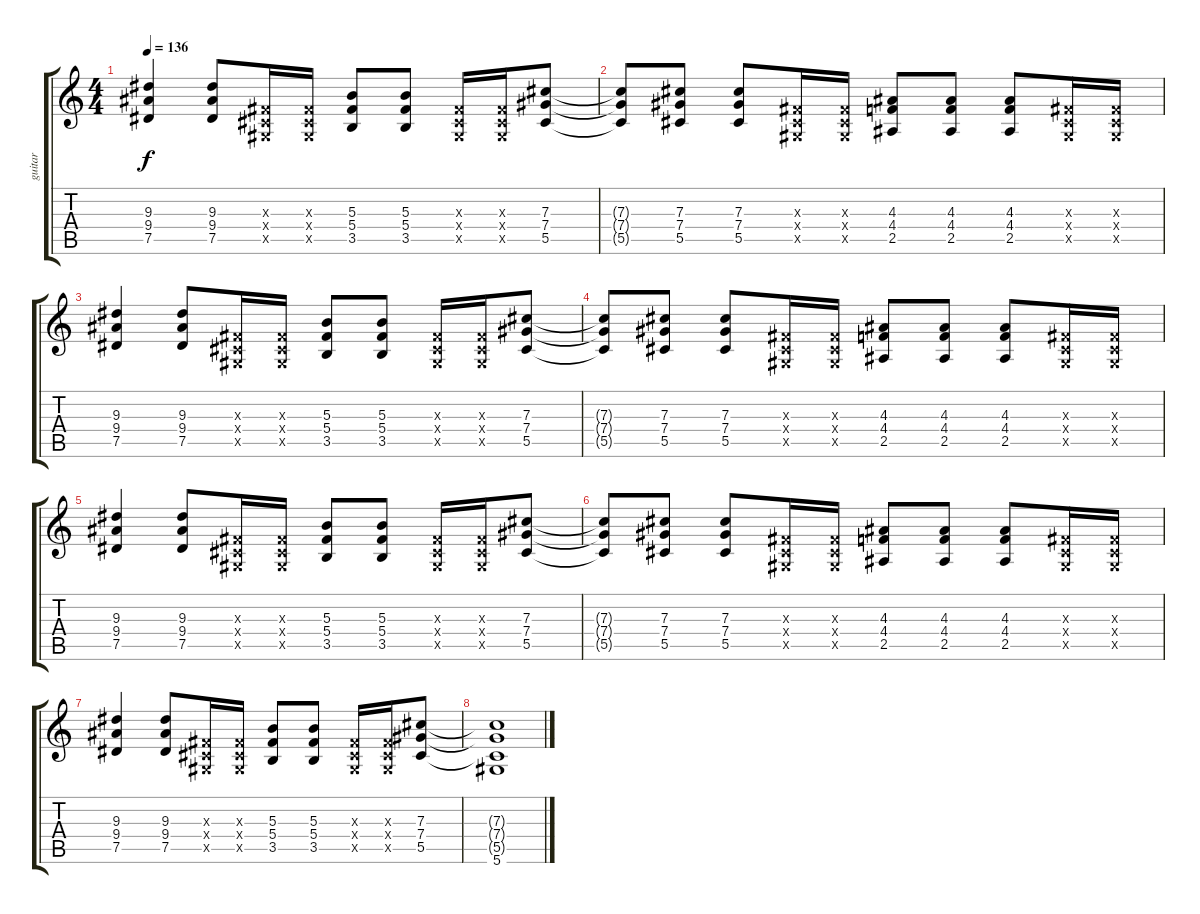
\track ("guitar" "guitar") {instrument electricguitarclean}
\staff {score tabs}
\tuning (Eb4 Bb3 Gb3 Db3 Ab2 Eb2) {hide}
\ts (4 4)
\tempo 136
\clef g2
\ks c
(9.3 9.4 7.5).4{dy f instrument distortionguitar} (9.3 9.4 7.5).8 (0.3{x} 0.4{x} 0.5{x}).16 (0.3{x} 0.4{x} 0.5{x}).16 (5.3 5.4 3.5).8 (5.3 5.4 3.5).8 (0.3{x} 0.4{x} 0.5{x}).16 (0.3{x} 0.4{x} 0.5{x}).16 (7.3 7.4 5.5).8 |
(7.3{t} 7.4{t} 5.5{t}).8 (7.3 7.4 5.5).8 (7.3 7.4 5.5).8 (0.3{x} 0.4{x} 0.5{x}).16 (0.3{x} 0.4{x} 0.5{x}).16 (4.3 4.4 2.5).8 (4.3 4.4 2.5).8 (4.3 4.4 2.5).8 (0.3{x} 0.4{x} 0.5{x}).16 (0.3{x} 0.4{x} 0.5{x}).16 |
(9.3 9.4 7.5).4 (9.3 9.4 7.5).8 (0.3{x} 0.4{x} 0.5{x}).16 (0.3{x} 0.4{x} 0.5{x}).16 (5.3 5.4 3.5).8 (5.3 5.4 3.5).8 (0.3{x} 0.4{x} 0.5{x}).16 (0.3{x} 0.4{x} 0.5{x}).16 (7.3 7.4 5.5).8 |
(7.3{t} 7.4{t} 5.5{t}).8 (7.3 7.4 5.5).8 (7.3 7.4 5.5).8 (0.3{x} 0.4{x} 0.5{x}).16 (0.3{x} 0.4{x} 0.5{x}).16 (4.3 4.4 2.5).8 (4.3 4.4 2.5).8 (4.3 4.4 2.5).8 (0.3{x} 0.4{x} 0.5{x}).16 (0.3{x} 0.4{x} 0.5{x}).16 |
(9.3 9.4 7.5).4 (9.3 9.4 7.5).8 (0.3{x} 0.4{x} 0.5{x}).16 (0.3{x} 0.4{x} 0.5{x}).16 (5.3 5.4 3.5).8 (5.3 5.4 3.5).8 (0.3{x} 0.4{x} 0.5{x}).16 (0.3{x} 0.4{x} 0.5{x}).16 (7.3 7.4 5.5).8 |
(7.3{t} 7.4{t} 5.5{t}).8 (7.3 7.4 5.5).8 (7.3 7.4 5.5).8 (0.3{x} 0.4{x} 0.5{x}).16 (0.3{x} 0.4{x} 0.5{x}).16 (4.3 4.4 2.5).8 (4.3 4.4 2.5).8 (4.3 4.4 2.5).8 (0.3{x} 0.4{x} 0.5{x}).16 (0.3{x} 0.4{x} 0.5{x}).16 |
(9.3 9.4 7.5).4 (9.3 9.4 7.5).8 (0.3{x} 0.4{x} 0.5{x}).16 (0.3{x} 0.4{x} 0.5{x}).16 (5.3 5.4 3.5).8 (5.3 5.4 3.5).8 (0.3{x} 0.4{x} 0.5{x}).16 (0.3{x} 0.4{x} 0.5{x}).16 (7.3 7.4 5.5).8 |
(7.3{t} 7.4{t} 5.5{t} 5.6).1
